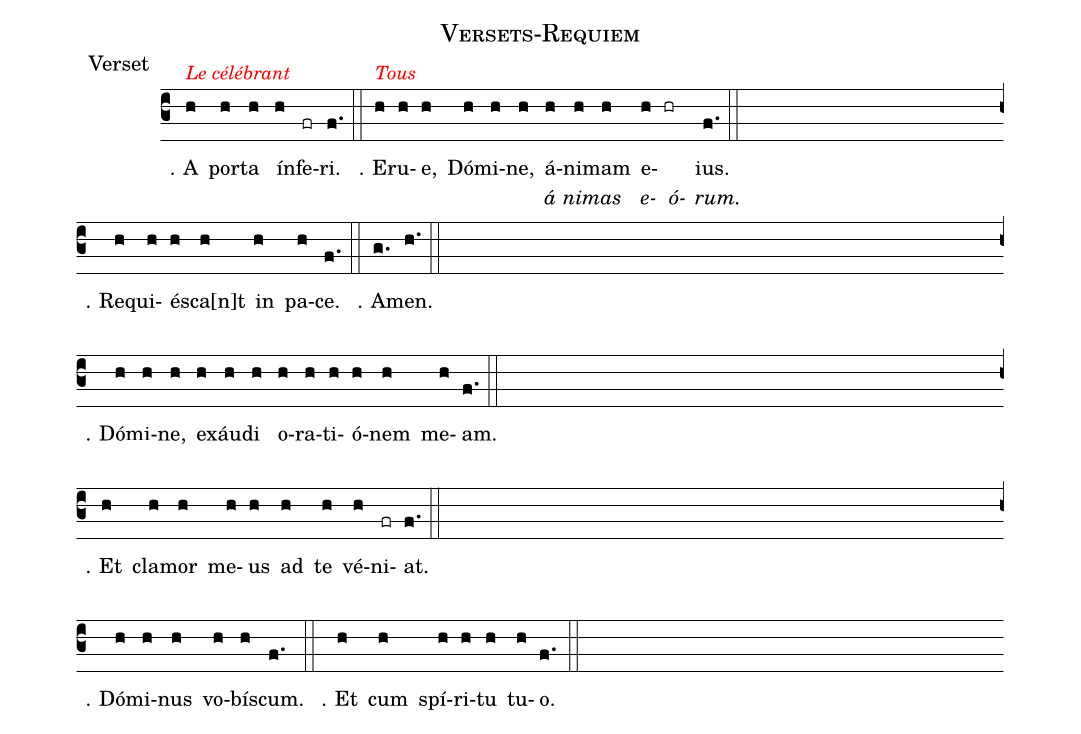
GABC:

name:Versets-Requiem;
office-part:Verset;
%%
(c3) <alt>\rubrica{Le célébrant}</alt>
℣. {A}(h) por(h)ta(h) ín(h)fe(fr)ri.(f.) (::)% (Z)

℟. {E}<alt>\rubrica{Tous}</alt>(h)ru(h)e,(h) Dó(h)mi(h)ne,(h) á[á](h)ni[ni](h)mam[mas](h) e[e-](h)[ó-](hr )ius.[rum.](f.) (::)
(Z)

℣. Re(h)qui(h)é(h)sca<v>[</v>n<v>]</v>t(h) in(h) pa(h)ce.(f.) (::)
℟. {A}(g.)men.(h.) (::)
(Z)

℣. D{ó}(h)mi(h)ne,(h) ex(h)áu(h)di(h) o(h)ra(h)ti(h)ó(h)nem(h) me(h)am.(f.) (::)
(Z)

℟. {E}t(h) cla(h)mor(h) me(h)us(h) ad(h) te(h) vé(h)ni(fr)at.(f.) (::)
(Z)

℣. D{ó}(h)mi(h)nus(h) vo(h)bís(h)cum.(f.) (::)

℟. {E}t(h) cum(h) spí(h)ri(h)tu(h) tu(h)o.(f.) (::)
